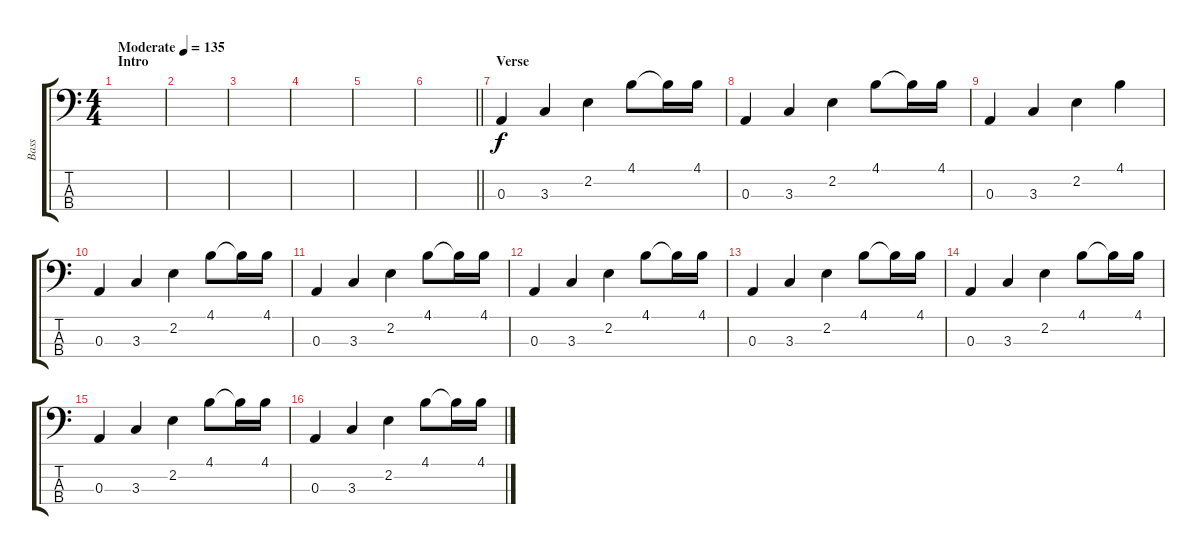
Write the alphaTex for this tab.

\track ("Bass" "Bass") {instrument electricbassfinger}
\staff {score tabs}
\tuning (G2 D2 A1 E1) {hide}
\ts (4 4)
\section ("" "Intro")
\tempo (135 "Moderate")
\clef f4
\ks c
|
|
|
|
|
\barLineRight lightlight
|
\section ("" "Verse")
0.3.4 3.3.4 2.2.4 4.1.8 4.1{t}.16 4.1.16 |
0.3.4 3.3.4 2.2.4 4.1.8 4.1{t}.16 4.1.16 |
0.3.4 3.3.4 2.2.4 4.1.4 |
0.3.4 3.3.4 2.2.4 4.1.8 4.1{t}.16 4.1.16 |
0.3.4 3.3.4 2.2.4 4.1.8 4.1{t}.16 4.1.16 |
0.3.4 3.3.4 2.2.4 4.1.8 4.1{t}.16 4.1.16 |
0.3.4 3.3.4 2.2.4 4.1.8 4.1{t}.16 4.1.16 |
0.3.4 3.3.4 2.2.4 4.1.8 4.1{t}.16 4.1.16 |
0.3.4 3.3.4 2.2.4 4.1.8 4.1{t}.16 4.1.16 |
0.3.4 3.3.4 2.2.4 4.1.8 4.1{t}.16 4.1.16
